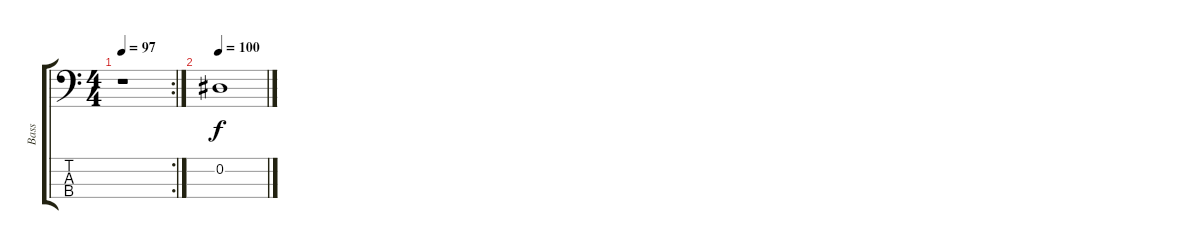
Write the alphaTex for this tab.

\track ("Bass" "Bass") {instrument electricbassfinger}
\staff {score tabs}
\tuning (Ab2 Eb2 Bb1 F1) {hide}
\rc 2
\ts (4 4)
\tempo 97
\clef f4
\ks c
r.1{dy f} |
\tempo 100
0.2.1
